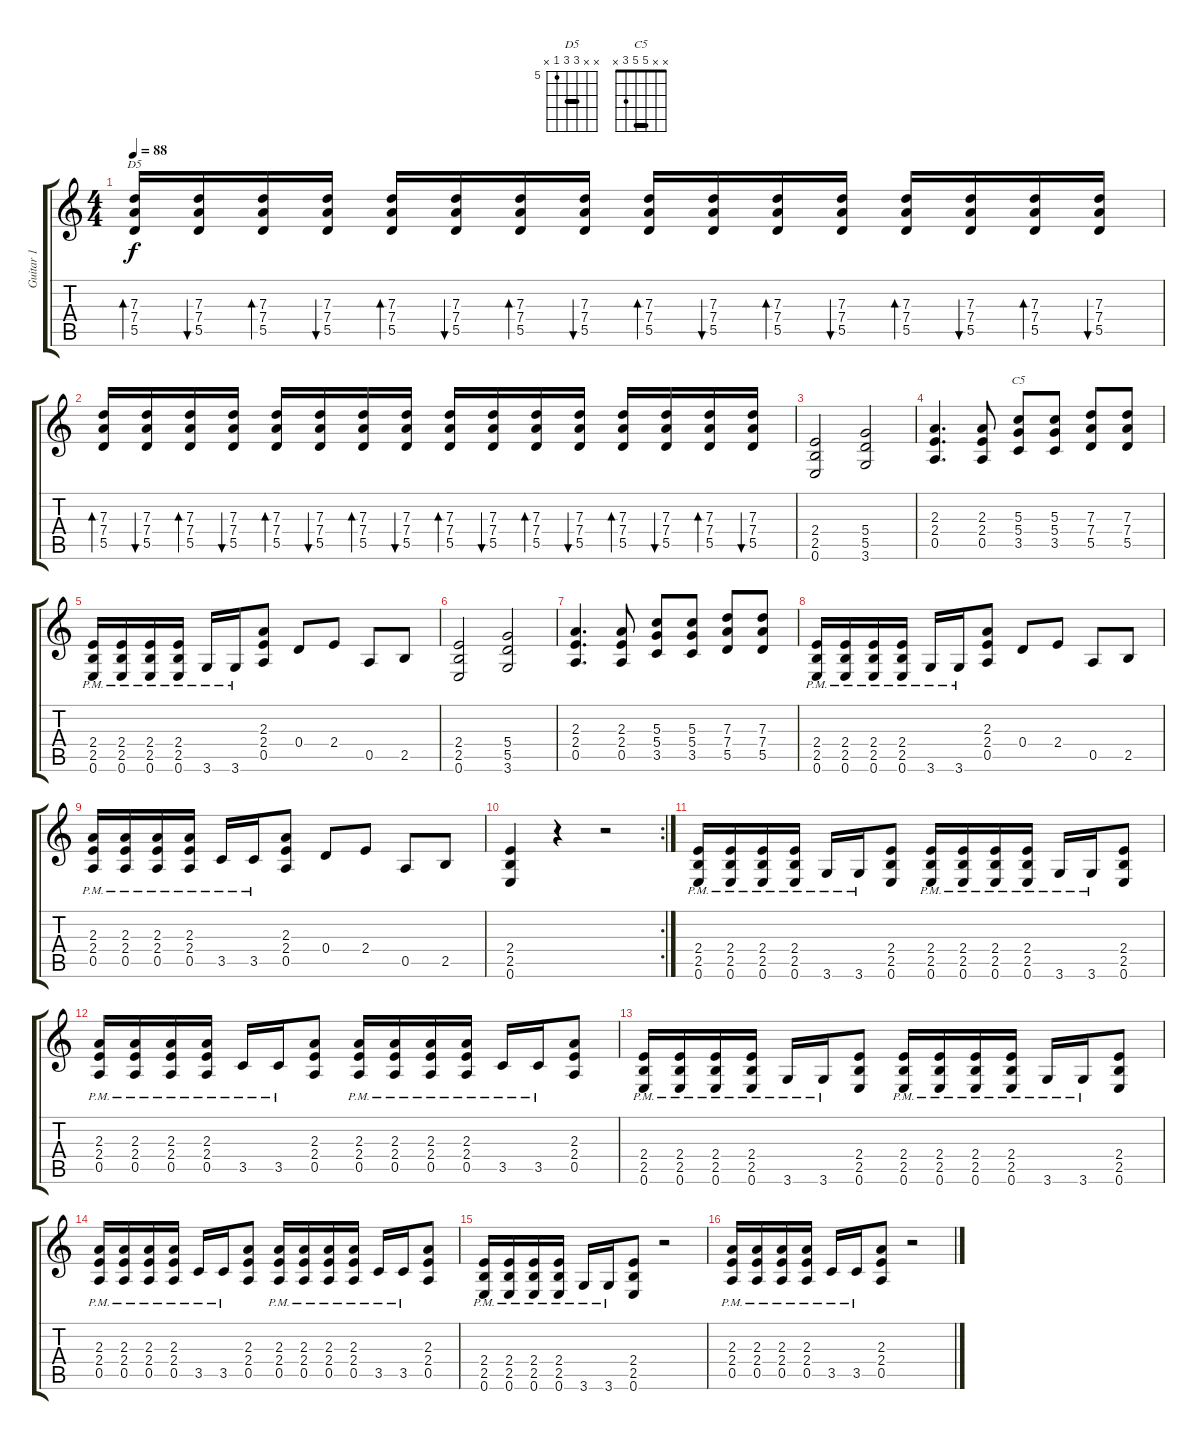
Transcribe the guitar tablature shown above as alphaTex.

\track ("Guitar 1" "Guitar 1") {instrument distortionguitar}
\staff {score tabs}
\tuning (E4 B3 G3 D3 A2 E2) {hide}
\chord ("D5" x x 7 7 5 x) {firstfret 5 barre 7}
\chord ("C5" x x 5 5 3 x) {barre 5}
\ts (4 4)
\tempo 88
\clef g2
\ks c
(7.3 7.4 5.5).16{bd 120 ch "D5" dy f} (7.3 7.4 5.5).16{bu 120} (7.3 7.4 5.5).16{bd 120} (7.3 7.4 5.5).16{bu 120} (7.3 7.4 5.5).16{bd 120} (7.3 7.4 5.5).16{bu 120} (7.3 7.4 5.5).16{bd 120} (7.3 7.4 5.5).16{bu 120} (7.3 7.4 5.5).16{bd 120} (7.3 7.4 5.5).16{bu 120} (7.3 7.4 5.5).16{bd 120} (7.3 7.4 5.5).16{bu 120} (7.3 7.4 5.5).16{bd 120} (7.3 7.4 5.5).16{bu 120} (7.3 7.4 5.5).16{bd 120} (7.3 7.4 5.5).16{bu 120} |
(7.3 7.4 5.5).16{bd 120} (7.3 7.4 5.5).16{bu 120} (7.3 7.4 5.5).16{bd 120} (7.3 7.4 5.5).16{bu 120} (7.3 7.4 5.5).16{bd 120} (7.3 7.4 5.5).16{bu 120} (7.3 7.4 5.5).16{bd 120} (7.3 7.4 5.5).16{bu 120} (7.3 7.4 5.5).16{bd 120} (7.3 7.4 5.5).16{bu 120} (7.3 7.4 5.5).16{bd 120} (7.3 7.4 5.5).16{bu 120} (7.3 7.4 5.5).16{bd 120} (7.3 7.4 5.5).16{bu 120} (7.3 7.4 5.5).16{bd 120} (7.3 7.4 5.5).16{bu 120} |
(2.4 2.5 0.6).2 (5.4 5.5 3.6).2 |
(2.3 2.4 0.5).4{d} (2.3 2.4 0.5).8 (5.3 5.4 3.5).8{ch "C5"} (5.3 5.4 3.5).8 (7.3 7.4 5.5).8 (7.3 7.4 5.5).8 |
(2.4{pm} 2.5{pm} 0.6{pm}).16 (2.4{pm} 2.5{pm} 0.6{pm}).16 (2.4{pm} 2.5{pm} 0.6{pm}).16 (2.4{pm} 2.5{pm} 0.6{pm}).16 3.6{pm}.16 3.6{pm}.16 (2.3 2.4 0.5).8 0.4.8 2.4.8 0.5.8 2.5.8 |
(2.4 2.5 0.6).2 (5.4 5.5 3.6).2 |
(2.3 2.4 0.5).4{d} (2.3 2.4 0.5).8 (5.3 5.4 3.5).8 (5.3 5.4 3.5).8 (7.3 7.4 5.5).8 (7.3 7.4 5.5).8 |
(2.4{pm} 2.5{pm} 0.6{pm}).16 (2.4{pm} 2.5{pm} 0.6{pm}).16 (2.4{pm} 2.5{pm} 0.6{pm}).16 (2.4{pm} 2.5{pm} 0.6{pm}).16 3.6{pm}.16 3.6{pm}.16 (2.3 2.4 0.5).8 0.4.8 2.4.8 0.5.8 2.5.8 |
(2.3{pm} 2.4{pm} 0.5{pm}).16 (2.3{pm} 2.4{pm} 0.5{pm}).16 (2.3{pm} 2.4{pm} 0.5{pm}).16 (2.3{pm} 2.4{pm} 0.5{pm}).16 3.5{pm}.16 3.5{pm}.16 (2.3 2.4 0.5).8 0.4.8 2.4.8 0.5.8 2.5.8 |
\rc 2
(2.4 2.5 0.6).4 r.4 r.2 |
(2.4{pm} 2.5{pm} 0.6{pm}).16 (2.4{pm} 2.5{pm} 0.6{pm}).16 (2.4{pm} 2.5{pm} 0.6{pm}).16 (2.4{pm} 2.5{pm} 0.6{pm}).16 3.6{pm}.16 3.6{pm}.16 (2.4 2.5 0.6).8 (2.4{pm} 2.5{pm} 0.6{pm}).16 (2.4{pm} 2.5{pm} 0.6{pm}).16 (2.4{pm} 2.5{pm} 0.6{pm}).16 (2.4{pm} 2.5{pm} 0.6{pm}).16 3.6{pm}.16 3.6{pm}.16 (2.4 2.5 0.6).8 |
(2.3{pm} 2.4{pm} 0.5{pm}).16 (2.3{pm} 2.4{pm} 0.5{pm}).16 (2.3{pm} 2.4{pm} 0.5{pm}).16 (2.3{pm} 2.4{pm} 0.5{pm}).16 3.5{pm}.16 3.5{pm}.16 (2.3 2.4 0.5).8 (2.3{pm} 2.4{pm} 0.5{pm}).16 (2.3{pm} 2.4{pm} 0.5{pm}).16 (2.3{pm} 2.4{pm} 0.5{pm}).16 (2.3{pm} 2.4{pm} 0.5{pm}).16 3.5{pm}.16 3.5{pm}.16 (2.3 2.4 0.5).8 |
(2.4{pm} 2.5{pm} 0.6{pm}).16 (2.4{pm} 2.5{pm} 0.6{pm}).16 (2.4{pm} 2.5{pm} 0.6{pm}).16 (2.4{pm} 2.5{pm} 0.6{pm}).16 3.6{pm}.16 3.6{pm}.16 (2.4 2.5 0.6).8 (2.4{pm} 2.5{pm} 0.6{pm}).16 (2.4{pm} 2.5{pm} 0.6{pm}).16 (2.4{pm} 2.5{pm} 0.6{pm}).16 (2.4{pm} 2.5{pm} 0.6{pm}).16 3.6{pm}.16 3.6{pm}.16 (2.4 2.5 0.6).8 |
(2.3{pm} 2.4{pm} 0.5{pm}).16 (2.3{pm} 2.4{pm} 0.5{pm}).16 (2.3{pm} 2.4{pm} 0.5{pm}).16 (2.3{pm} 2.4{pm} 0.5{pm}).16 3.5{pm}.16 3.5{pm}.16 (2.3 2.4 0.5).8 (2.3{pm} 2.4{pm} 0.5{pm}).16 (2.3{pm} 2.4{pm} 0.5{pm}).16 (2.3{pm} 2.4{pm} 0.5{pm}).16 (2.3{pm} 2.4{pm} 0.5{pm}).16 3.5{pm}.16 3.5{pm}.16 (2.3 2.4 0.5).8 |
(2.4{pm} 2.5{pm} 0.6{pm}).16 (2.4{pm} 2.5{pm} 0.6{pm}).16 (2.4{pm} 2.5{pm} 0.6{pm}).16 (2.4{pm} 2.5{pm} 0.6{pm}).16 3.6{pm}.16 3.6{pm}.16 (2.4 2.5 0.6).8 r.2 |
(2.3{pm} 2.4{pm} 0.5{pm}).16 (2.3{pm} 2.4{pm} 0.5{pm}).16 (2.3{pm} 2.4{pm} 0.5{pm}).16 (2.3{pm} 2.4{pm} 0.5{pm}).16 3.5{pm}.16 3.5{pm}.16 (2.3 2.4 0.5).8 r.2
